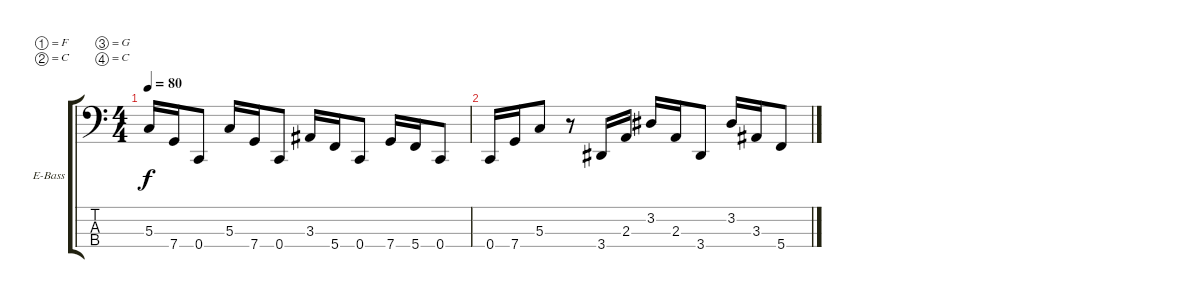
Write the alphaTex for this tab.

\bracketExtendMode groupsimilarinstruments
\firstSystemTrackNameOrientation horizontal
\otherSystemsTrackNameOrientation horizontal
\track ("Untitled" "E-Bass") {instrument electricbasspick}
\staff {score tabs}
\tuning (F2 C2 G1 C1)
\ts (4 4)
\tempo 80
\clef f4
\ks c
5.3.16{dy f} 7.4.16 0.4.8 5.3.16 7.4.16 0.4.8 3.3.16 5.4.16 0.4.8 7.4.16 5.4.16 0.4.8 |
0.4.16 7.4.16 5.3.8 r.8 3.4.16 2.3.16 3.2.16 2.3.16 3.4.8 3.2.16 3.3.16 5.4.8
